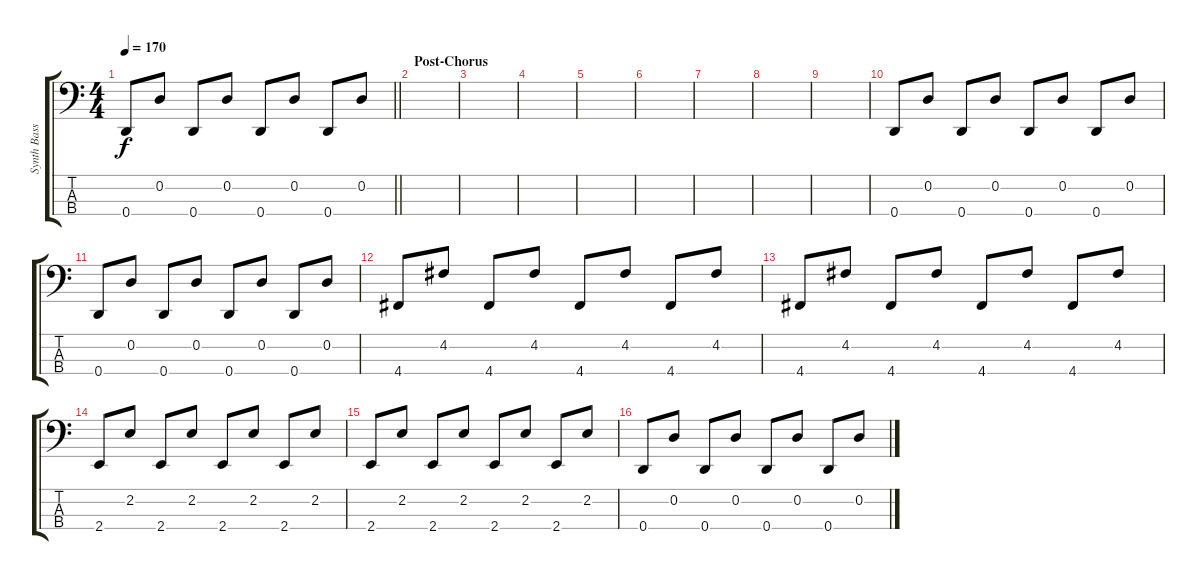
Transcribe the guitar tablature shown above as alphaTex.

\track ("Synth Bass" "Synth Bass") {instrument synthbass1}
\staff {score tabs}
\tuning (G2 D2 A1 D1) {hide}
\ts (4 4)
\tempo 170
\clef f4
\barLineRight lightlight
\ks c
0.4.8{dy f} 0.2.8 0.4.8 0.2.8 0.4.8 0.2.8 0.4.8 0.2.8 |
\section ("" "Post-Chorus")
|
|
|
|
|
|
|
|
0.4.8 0.2.8 0.4.8 0.2.8 0.4.8 0.2.8 0.4.8 0.2.8 |
0.4.8 0.2.8 0.4.8 0.2.8 0.4.8 0.2.8 0.4.8 0.2.8 |
4.4.8 4.2.8 4.4.8 4.2.8 4.4.8 4.2.8 4.4.8 4.2.8 |
4.4.8 4.2.8 4.4.8 4.2.8 4.4.8 4.2.8 4.4.8 4.2.8 |
2.4.8 2.2.8 2.4.8 2.2.8 2.4.8 2.2.8 2.4.8 2.2.8 |
2.4.8 2.2.8 2.4.8 2.2.8 2.4.8 2.2.8 2.4.8 2.2.8 |
0.4.8 0.2.8 0.4.8 0.2.8 0.4.8 0.2.8 0.4.8 0.2.8
